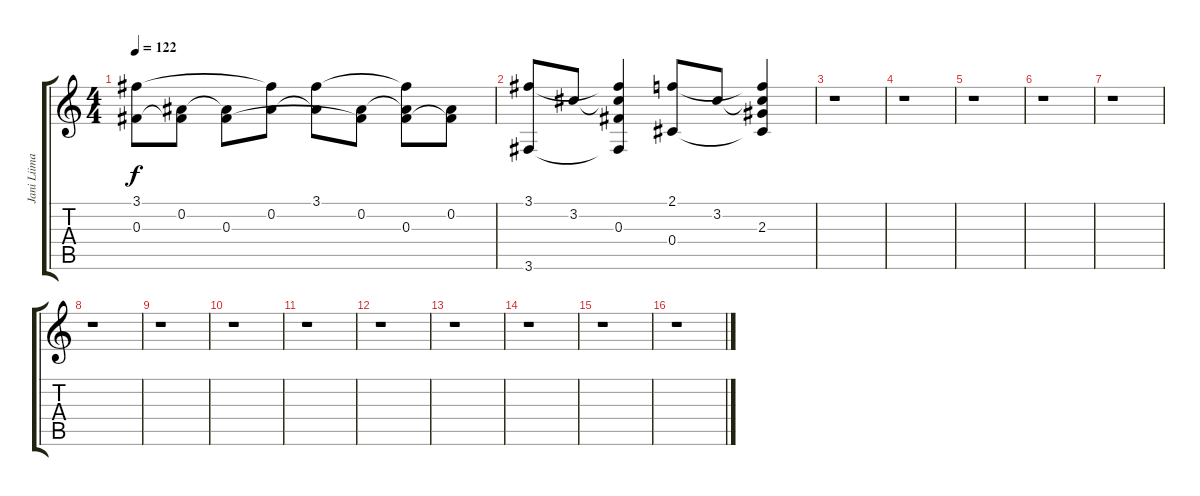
\track ("Jani Liimatainen" "Jani Liima") {instrument electricguitarclean}
\staff {score tabs}
\tuning (Eb4 Bb3 Gb3 Db3 Ab2 Eb2) {hide}
\ts (4 4)
\tempo 122
\clef g2
\ks c
(3.1 0.3).8{dy f} (0.2 0.3{t}).8 (0.2{t} 0.3).8 (3.1{t} 0.2).8 (3.1 0.2{t}).8 (0.2 0.3{t}).8 (3.1{t} 0.2{t} 0.3).8 (0.2 0.3{t}).8 |
(3.1 3.6).8 3.2.8 (3.1{t} 3.2{t} 0.3 3.6{t}).4 (2.1 0.4).8 3.2.8 (2.1{t} 3.2{t} 2.3 0.4{t}).4 |
r.1 |
r.1 |
r.1 |
r.1 |
r.1 |
r.1 |
r.1 |
r.1 |
r.1 |
r.1 |
r.1 |
r.1 |
r.1 |
r.1
